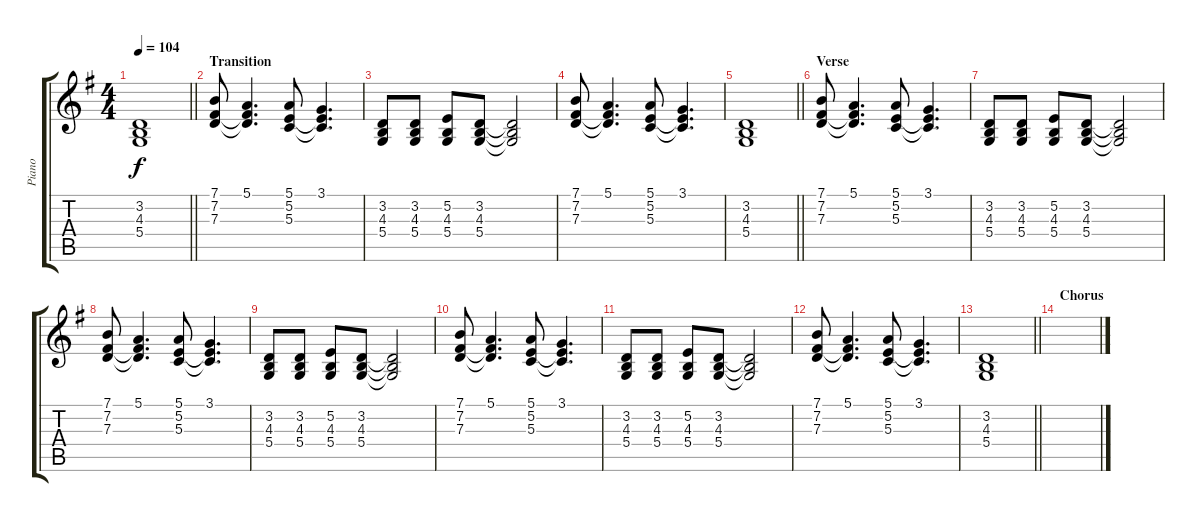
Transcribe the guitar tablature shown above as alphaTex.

\track ("Piano" "Piano") {instrument acousticgrandpiano}
\staff {score tabs}
\tuning (E4 B3 G3 D3 A2 E2) {hide}
\ts (4 4)
\tempo 104
\clef g2
\barLineRight lightlight
\ks g
(3.2 4.3 5.4).1{dy f} |
\section ("" "Transition")
(7.1 7.2 7.3).8 (5.1 7.2{t} 7.3{t}).4{d} (5.1 5.2 5.3).8 (3.1 5.2{t} 5.3{t}).4{d} |
(3.2 4.3 5.4).8 (3.2 4.3 5.4).8 (5.2 4.3 5.4).8 (3.2 4.3 5.4).8 (3.2{t} 4.3{t} 5.4{t}).2 |
(7.1 7.2 7.3).8 (5.1 7.2{t} 7.3{t}).4{d} (5.1 5.2 5.3).8 (3.1 5.2{t} 5.3{t}).4{d} |
\barLineRight lightlight
(3.2 4.3 5.4).1 |
\section ("" "Verse")
(7.1 7.2 7.3).8 (5.1 7.2{t} 7.3{t}).4{d} (5.1 5.2 5.3).8 (3.1 5.2{t} 5.3{t}).4{d} |
(3.2 4.3 5.4).8 (3.2 4.3 5.4).8 (5.2 4.3 5.4).8 (3.2 4.3 5.4).8 (3.2{t} 4.3{t} 5.4{t}).2 |
(7.1 7.2 7.3).8 (5.1 7.2{t} 7.3{t}).4{d} (5.1 5.2 5.3).8 (3.1 5.2{t} 5.3{t}).4{d} |
(3.2 4.3 5.4).8 (3.2 4.3 5.4).8 (5.2 4.3 5.4).8 (3.2 4.3 5.4).8 (3.2{t} 4.3{t} 5.4{t}).2 |
(7.1 7.2 7.3).8 (5.1 7.2{t} 7.3{t}).4{d} (5.1 5.2 5.3).8 (3.1 5.2{t} 5.3{t}).4{d} |
(3.2 4.3 5.4).8 (3.2 4.3 5.4).8 (5.2 4.3 5.4).8 (3.2 4.3 5.4).8 (3.2{t} 4.3{t} 5.4{t}).2 |
(7.1 7.2 7.3).8 (5.1 7.2{t} 7.3{t}).4{d} (5.1 5.2 5.3).8 (3.1 5.2{t} 5.3{t}).4{d} |
\barLineRight lightlight
(3.2 4.3 5.4).1 |
\section ("" "Chorus")
